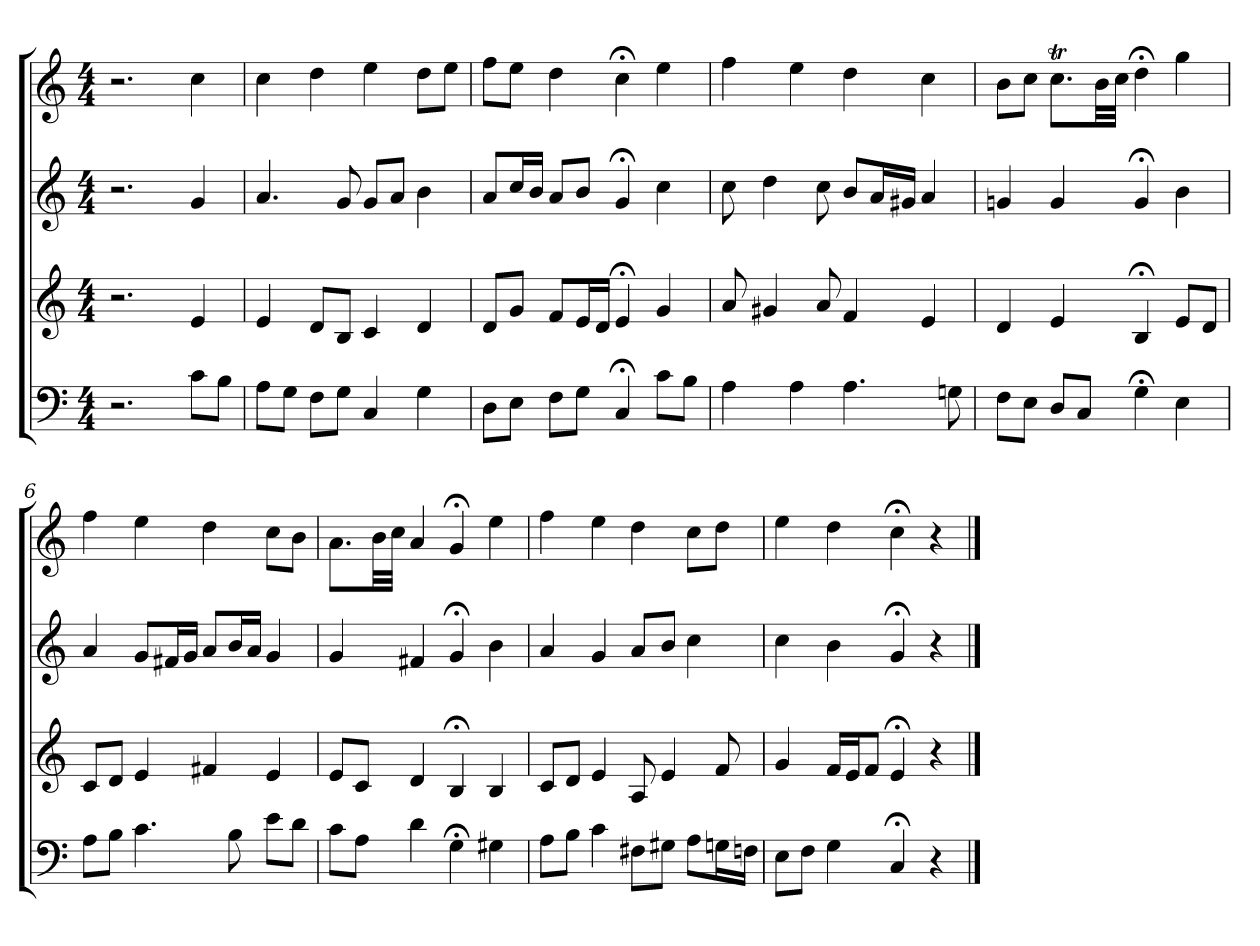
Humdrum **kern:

**kern	**kern	**kern	**kern
*part4	*part3	*part2	*part1
*staff4	*staff3	*staff2	*staff1
*clefF4	*clefG2	*clefG2	*clefG2
*k[]	*k[]	*k[]	*k[]
*C:	*C:	*C:	*C:
*M4/4	*M4/4	*M4/4	*M4/4
=1	=1	=1	=1
2.r	2.r	2.r	2.r
8c\L	4e	4g	4cc
8B\J	.	.	.
=2	=2	=2	=2
8A\L	4e	4.a	4cc
8G\J	.	.	.
8F\L	8d/L	.	4dd
8G\J	8B/J	8g	.
4C	4c	8g/L	4ee
.	.	8a/J	.
4G	4d	4b	8dd\L
.	.	.	8ee\J
=3	=3	=3	=3
8D\L	8d/L	8a/L	8ff\L
8E\J	8g/J	16cc/L	8ee\J
.	.	16b/JJ	.
8F\L	8f/L	8a/L	4dd
8G\J	16e/L	8b/J	.
.	16d/JJ	.	.
4C;<	4e;<	4g;<	4cc;<
8c\L	4g	4cc	4ee
8B\J	.	.	.
=4	=4	=4	=4
4A	8a	8cc	4ff
.	4g#X	4dd	.
4A	.	.	4ee
.	8a	8cc	.
4.A	4f	8b/L	4dd
.	.	16a/L	.
.	.	16g#X/JJ	.
.	4e	4a	4cc
8Gn	.	.	.
=5	=5	=5	=5
8F\L	4d	4gn	8b\L
8E\J	.	.	8cc\J
8D/L	4e	4g	8.ccT\L
8C/J	.	.	.
.	.	.	32b\LL
.	.	.	32cc\JJJ
4G;<	4B;<	4g;<	4dd;<
4E	8e/L	4b	4gg
.	8d/J	.	.
=6	=6	=6	=6
8A\L	8c/L	4a	4ff
8B\J	8d/J	.	.
4.c	4e	8g/L	4ee
.	.	16f#X/L	.
.	.	16g/JJ	.
.	4f#X	8a/L	4dd
8B	.	16b/L	.
.	.	16a/JJ	.
8e\L	4e	4g	8cc\L
8d\J	.	.	8b\J
=7	=7	=7	=7
8c\L	8e/L	4g	8.a\L
8A\J	8c/J	.	.
.	.	.	32b\LL
.	.	.	32cc\JJJ
4d	4d	4f#X	4a
4G;<	4B;<	4g;<	4g;<
4G#X	4B	4b	4ee
=8	=8	=8	=8
8A\L	8c/L	4a	4ff
8B\J	8d/J	.	.
4c	4e	4g	4ee
8F#X\L	8A	8a/L	4dd
8G#X\J	4e	8b/J	.
8A\L	.	4cc	8cc\L
16Gn\L	8f	.	8dd\J
16Fn\JJ	.	.	.
=9	=9	=9	=9
8E\L	4g	4cc	4ee
8F\J	.	.	.
4G	16f/LL	4b	4dd
.	16e/J	.	.
.	8f/J	.	.
4C;<	4e;<	4g;<	4cc;<
4r	4r	4r	4r
==	==	==	==
*-	*-	*-	*-
